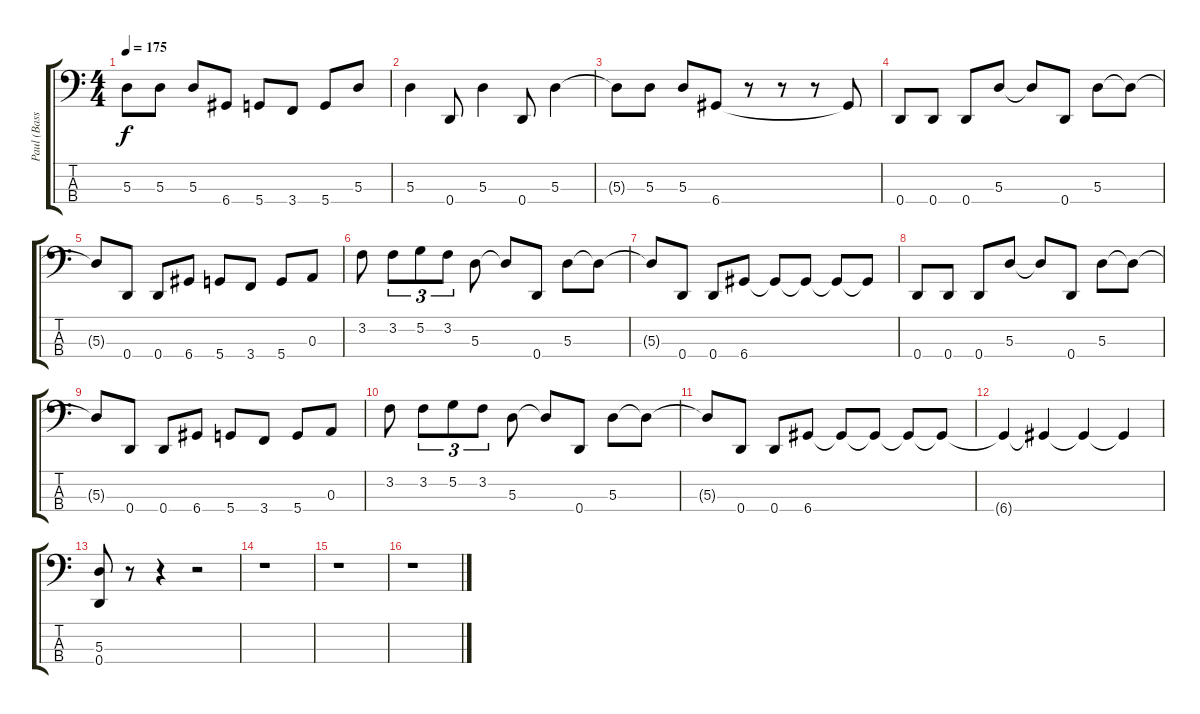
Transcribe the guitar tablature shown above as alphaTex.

\track ("Paul (Bass)" "Paul (Bass") {instrument electricbasspick}
\staff {score tabs}
\tuning (G2 D2 A1 D1) {hide}
\ts (4 4)
\tempo 175
\clef f4
\ks c
5.3{t}.8{dy f} 5.3.8 5.3.8 6.4.8 5.4.8 3.4.8 5.4.8 5.3.8 |
5.3.4 0.4.8 5.3.4 0.4.8 5.3.4 |
5.3{t}.8 5.3.8 5.3.8 6.4.8 r.8 r.8 r.8 6.4{t}.8 |
0.4.8 0.4.8 0.4.8 5.3.8 5.3{t}.8 0.4.8 5.3.8 5.3{t}.8 |
5.3{t}.8 0.4.8 0.4.8 6.4.8 5.4.8 3.4.8 5.4.8 0.3.8 |
3.2.8 3.2.8{tu (3 2)} 5.2.8{tu (3 2)} 3.2.8{tu (3 2)} 5.3.8 5.3{t}.8 0.4.8 5.3.8 5.3{t}.8 |
5.3{t}.8 0.4.8 0.4.8 6.4.8 6.4{t}.8 6.4{t}.8 6.4{t}.8 6.4{t}.8 |
0.4.8 0.4.8 0.4.8 5.3.8 5.3{t}.8 0.4.8 5.3.8 5.3{t}.8 |
5.3{t}.8 0.4.8 0.4.8 6.4.8 5.4.8 3.4.8 5.4.8 0.3.8 |
3.2.8 3.2.8{tu (3 2)} 5.2.8{tu (3 2)} 3.2.8{tu (3 2)} 5.3.8 5.3{t}.8 0.4.8 5.3.8 5.3{t}.8 |
5.3{t}.8 0.4.8 0.4.8 6.4.8 6.4{t}.8 6.4{t}.8 6.4{t}.8 6.4{t}.8 |
6.4{t}.4 6.4{t}.4 6.4{t}.4 6.4{t}.4 |
(5.3 0.4).8 r.8 r.4 r.2 |
r.1 |
r.1 |
r.1
